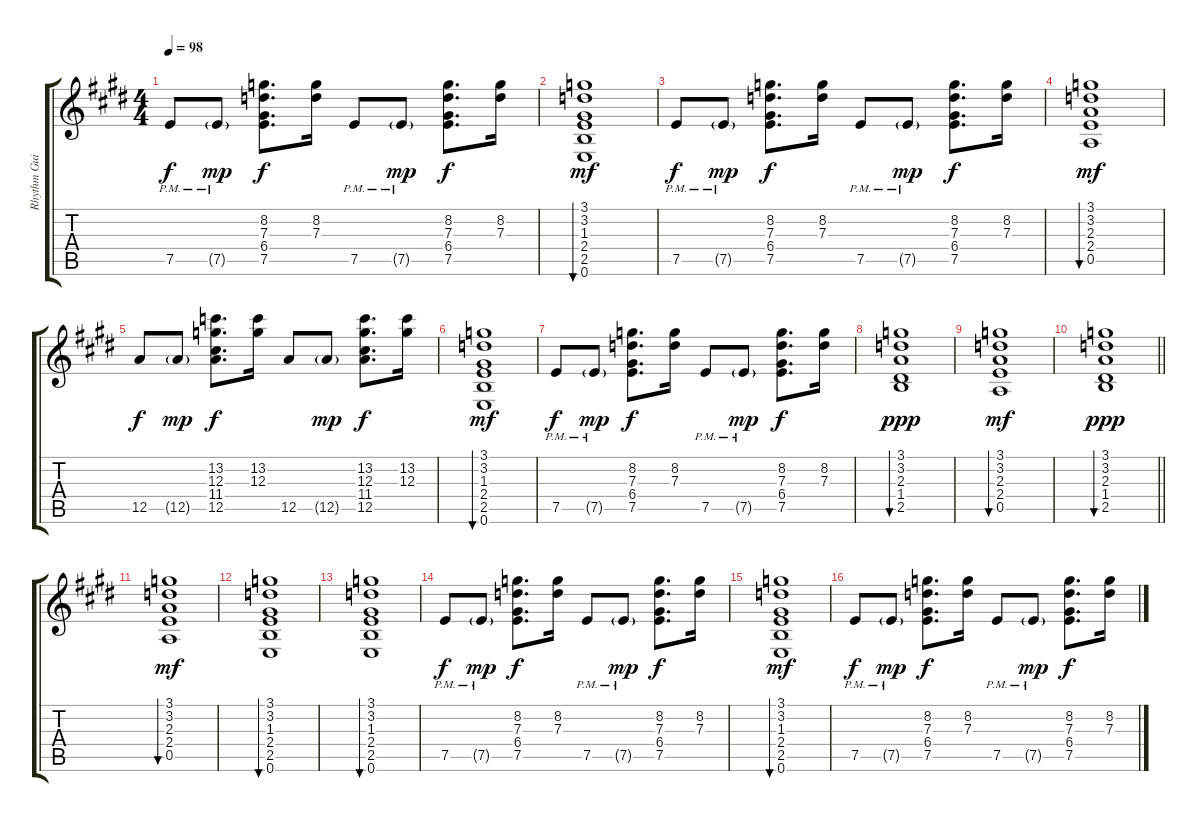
\track ("Rhythm Guitar" "Rhythm Gui") {instrument overdrivenguitar}
\staff {score tabs}
\tuning (E4 B3 G3 D3 A2 E2) {hide}
\ts (4 4)
\tempo 98
\clef g2
\ks e
7.5{pm}.8{dy f} 7.5{g pm}.8{dy mp} (8.2 7.3 6.4 7.5).8{d dy f} (8.2 7.3).16 7.5{pm}.8 7.5{g pm}.8{dy mp} (8.2 7.3 6.4 7.5).8{d dy f} (8.2 7.3).16 |
(3.1 3.2 1.3 2.4 2.5 0.6).1{bu 240 dy mf} |
7.5{pm}.8{dy f} 7.5{g pm}.8{dy mp} (8.2 7.3 6.4 7.5).8{d dy f} (8.2 7.3).16 7.5{pm}.8 7.5{g pm}.8{dy mp} (8.2 7.3 6.4 7.5).8{d dy f} (8.2 7.3).16 |
(3.1 3.2 2.3 2.4 0.5).1{bu 240 dy mf} |
12.5.8{dy f} 12.5{g}.8{dy mp} (13.2 12.3 11.4 12.5).8{d dy f} (13.2 12.3).16 12.5.8 12.5{g}.8{dy mp} (13.2 12.3 11.4 12.5).8{d dy f} (13.2 12.3).16 |
(3.1 3.2 1.3 2.4 2.5 0.6).1{bu 240 dy mf} |
7.5{pm}.8{dy f} 7.5{g pm}.8{dy mp} (8.2 7.3 6.4 7.5).8{d dy f} (8.2 7.3).16 7.5{pm}.8 7.5{g pm}.8{dy mp} (8.2 7.3 6.4 7.5).8{d dy f} (8.2 7.3).16 |
(3.1 3.2 2.3 1.4 2.5).1{bu 240 dy ppp} |
(3.1 3.2 2.3 2.4 0.5).1{bu 240 dy mf} |
\barLineRight lightlight
(3.1 3.2 2.3 1.4 2.5).1{bu 240 dy ppp} |
(3.1 3.2 2.3 2.4 0.5).1{bu 240 dy mf} |
(3.1 3.2 1.3 2.4 2.5 0.6).1{bu 240} |
(3.1 3.2 1.3 2.4 2.5 0.6).1{bu 240} |
7.5{pm}.8{dy f} 7.5{g pm}.8{dy mp} (8.2 7.3 6.4 7.5).8{d dy f} (8.2 7.3).16 7.5{pm}.8 7.5{g pm}.8{dy mp} (8.2 7.3 6.4 7.5).8{d dy f} (8.2 7.3).16 |
(3.1 3.2 1.3 2.4 2.5 0.6).1{bu 240 dy mf} |
7.5{pm}.8{dy f} 7.5{g pm}.8{dy mp} (8.2 7.3 6.4 7.5).8{d dy f} (8.2 7.3).16 7.5{pm}.8 7.5{g pm}.8{dy mp} (8.2 7.3 6.4 7.5).8{d dy f} (8.2 7.3).16
